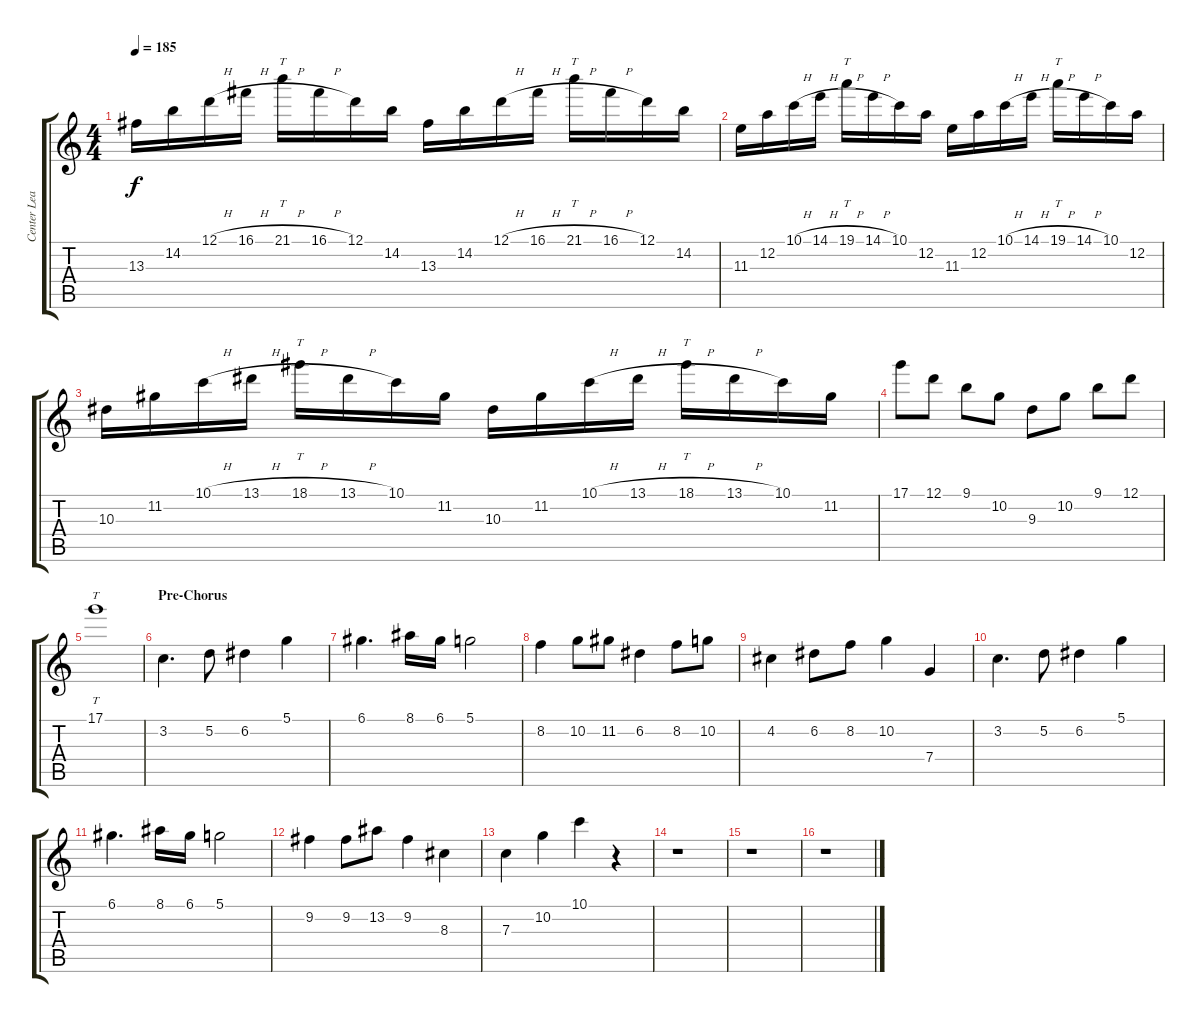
\track ("Center Lead" "Center Lea") {instrument overdrivenguitar}
\staff {score tabs}
\tuning (D4 A3 F3 C3 G2 C2) {hide}
\ts (4 4)
\tempo 185
\clef g2
\ks aminor
13.3.16{dy f} 14.2.16 12.1{h}.16 16.1{h}.16 21.1{h}.16{tt} 16.1{h}.16 12.1.16 14.2.16 13.3.16 14.2.16 12.1{h}.16 16.1{h}.16 21.1{h}.16{tt} 16.1{h}.16 12.1.16 14.2.16 |
11.3.16 12.2.16 10.1{h}.16 14.1{h}.16 19.1{h}.16{tt} 14.1{h}.16 10.1.16 12.2.16 11.3.16 12.2.16 10.1{h}.16 14.1{h}.16 19.1{h}.16{tt} 14.1{h}.16 10.1.16 12.2.16 |
10.3.16 11.2.16 10.1{h}.16 13.1{h}.16 18.1{h}.16{tt} 13.1{h}.16 10.1.16 11.2.16 10.3.16 11.2.16 10.1{h}.16 13.1{h}.16 18.1{h}.16{tt} 13.1{h}.16 10.1.16 11.2.16 |
17.1.8 12.1.8 9.1.8 10.2.8 9.3.8 10.2.8 9.1.8 12.1.8 |
17.1.1{tt} |
\section ("" "Pre-Chorus")
3.2.4{d} 5.2.8 6.2.4 5.1.4 |
6.1.4{d} 8.1.16 6.1.16 5.1.2 |
8.2.4 10.2.8 11.2.8 6.2.4 8.2.8 10.2.8 |
4.2.4 6.2.8 8.2.8 10.2.4 7.4.4 |
3.2.4{d} 5.2.8 6.2.4 5.1.4 |
6.1.4{d} 8.1.16 6.1.16 5.1.2 |
9.2.4 9.2.8 13.2.8 9.2.4 8.3.4 |
7.3.4 10.2.4 10.1.4 r.4 |
r.1 |
r.1 |
r.1
